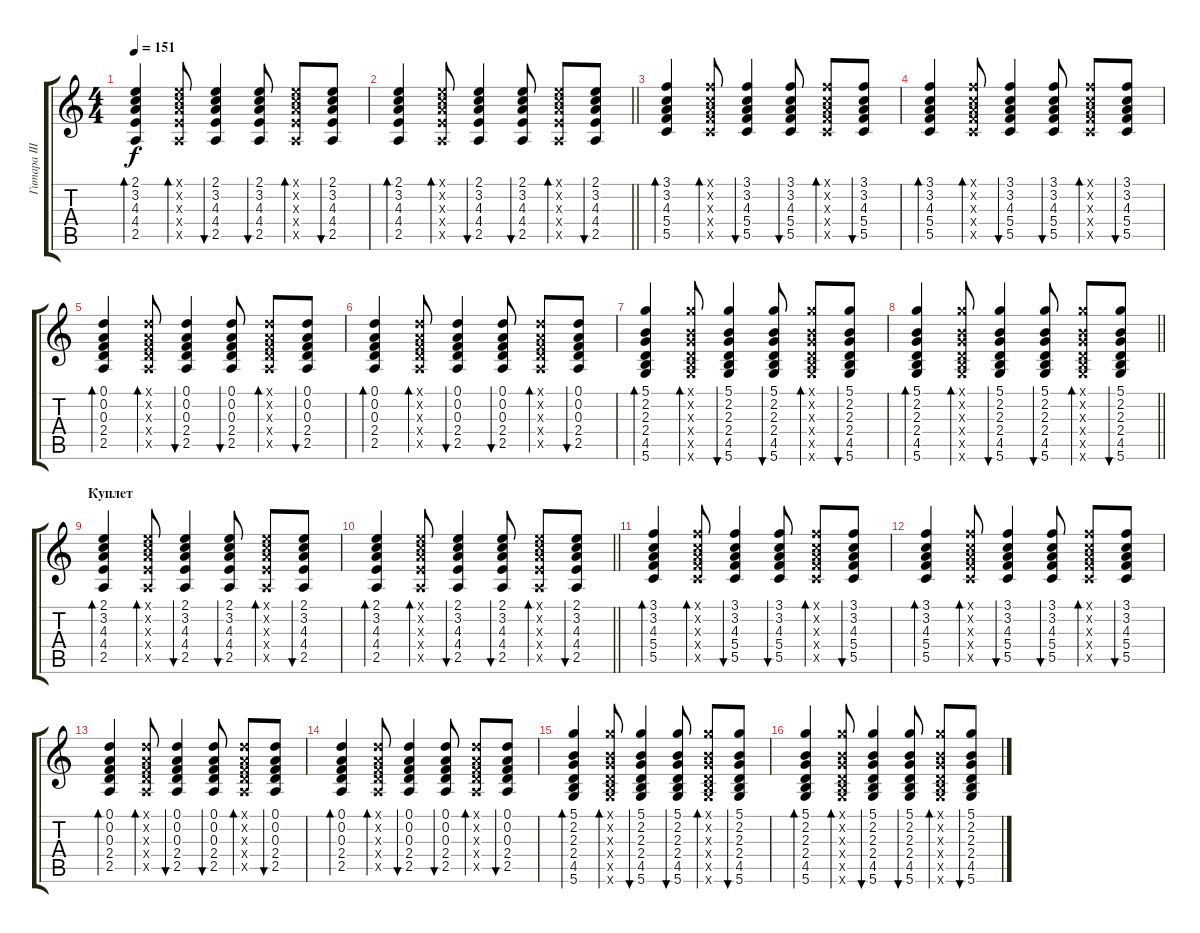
\track ("Гитара III п" "Гитара III") {instrument acousticguitarsteel}
\staff {score tabs}
\tuning (D4 A3 F3 C3 G2 D2) {hide}
\ts (4 4)
\tempo 151
\clef g2
\ks c
(2.1 3.2 4.3 4.4 2.5).4{bd 60 dy f} (2.1{x} 3.2{x} 4.3{x} 4.4{x} 2.5{x}).8{bd 60} (2.1 3.2 4.3 4.4 2.5).4{bu 60} (2.1 3.2 4.3 4.4 2.5).8{bu 60} (2.1{x} 3.2{x} 4.3{x} 4.4{x} 2.5{x}).8{bd 60} (2.1 3.2 4.3 4.4 2.5).8{bu 60} |
\barLineRight lightlight
(2.1 3.2 4.3 4.4 2.5).4{bd 60} (2.1{x} 3.2{x} 4.3{x} 4.4{x} 2.5{x}).8{bd 60} (2.1 3.2 4.3 4.4 2.5).4{bu 60} (2.1 3.2 4.3 4.4 2.5).8{bu 60} (2.1{x} 3.2{x} 4.3{x} 4.4{x} 2.5{x}).8{bd 60} (2.1 3.2 4.3 4.4 2.5).8{bu 60} |
(3.1 3.2 4.3 5.4 5.5).4{bd 60} (3.1{x} 3.2{x} 4.3{x} 5.4{x} 5.5{x}).8{bd 60} (3.1 3.2 4.3 5.4 5.5).4{bu 60} (3.1 3.2 4.3 5.4 5.5).8{bu 60} (3.1{x} 3.2{x} 4.3{x} 5.4{x} 5.5{x}).8{bd 60} (3.1 3.2 4.3 5.4 5.5).8{bu 60} |
(3.1 3.2 4.3 5.4 5.5).4{bd 60} (3.1{x} 3.2{x} 4.3{x} 5.4{x} 5.5{x}).8{bd 60} (3.1 3.2 4.3 5.4 5.5).4{bu 60} (3.1 3.2 4.3 5.4 5.5).8{bu 60} (3.1{x} 3.2{x} 4.3{x} 5.4{x} 5.5{x}).8{bd 60} (3.1 3.2 4.3 5.4 5.5).8{bu 60} |
(0.1 0.2 0.3 2.4 2.5).4{bd 60} (0.1{x} 0.2{x} 0.3{x} 2.4{x} 2.5{x}).8{bd 60} (0.1 0.2 0.3 2.4 2.5).4{bu 60} (0.1 0.2 0.3 2.4 2.5).8{bu 60} (0.1{x} 0.2{x} 0.3{x} 2.4{x} 2.5{x}).8{bd 60} (0.1 0.2 0.3 2.4 2.5).8{bu 60} |
(0.1 0.2 0.3 2.4 2.5).4{bd 60} (0.1{x} 0.2{x} 0.3{x} 2.4{x} 2.5{x}).8{bd 60} (0.1 0.2 0.3 2.4 2.5).4{bu 60} (0.1 0.2 0.3 2.4 2.5).8{bu 60} (0.1{x} 0.2{x} 0.3{x} 2.4{x} 2.5{x}).8{bd 60} (0.1 0.2 0.3 2.4 2.5).8{bu 60} |
(5.1 2.2 2.3 2.4 4.5 5.6).4{bd 60} (5.1{x} 2.2{x} 2.3{x} 2.4{x} 4.5{x} 5.6{x}).8{bd 60} (5.1 2.2 2.3 2.4 4.5 5.6).4{bu 60} (5.1 2.2 2.3 2.4 4.5 5.6).8{bu 60} (5.1{x} 2.2{x} 2.3{x} 2.4{x} 4.5{x} 5.6{x}).8{bd 60} (5.1 2.2 2.3 2.4 4.5 5.6).8{bu 60} |
\barLineRight lightlight
(5.1 2.2 2.3 2.4 4.5 5.6).4{bd 60} (5.1{x} 2.2{x} 2.3{x} 2.4{x} 4.5{x} 5.6{x}).8{bd 60} (5.1 2.2 2.3 2.4 4.5 5.6).4{bu 60} (5.1 2.2 2.3 2.4 4.5 5.6).8{bu 60} (5.1{x} 2.2{x} 2.3{x} 2.4{x} 4.5{x} 5.6{x}).8{bd 60} (5.1 2.2 2.3 2.4 4.5 5.6).8{bu 60} |
\section ("" "Куплет")
(2.1 3.2 4.3 4.4 2.5).4{bd 60} (2.1{x} 3.2{x} 4.3{x} 4.4{x} 2.5{x}).8{bd 60} (2.1 3.2 4.3 4.4 2.5).4{bu 60} (2.1 3.2 4.3 4.4 2.5).8{bu 60} (2.1{x} 3.2{x} 4.3{x} 4.4{x} 2.5{x}).8{bd 60} (2.1 3.2 4.3 4.4 2.5).8{bu 60} |
\barLineRight lightlight
(2.1 3.2 4.3 4.4 2.5).4{bd 60} (2.1{x} 3.2{x} 4.3{x} 4.4{x} 2.5{x}).8{bd 60} (2.1 3.2 4.3 4.4 2.5).4{bu 60} (2.1 3.2 4.3 4.4 2.5).8{bu 60} (2.1{x} 3.2{x} 4.3{x} 4.4{x} 2.5{x}).8{bd 60} (2.1 3.2 4.3 4.4 2.5).8{bu 60} |
(3.1 3.2 4.3 5.4 5.5).4{bd 60} (3.1{x} 3.2{x} 4.3{x} 5.4{x} 5.5{x}).8{bd 60} (3.1 3.2 4.3 5.4 5.5).4{bu 60} (3.1 3.2 4.3 5.4 5.5).8{bu 60} (3.1{x} 3.2{x} 4.3{x} 5.4{x} 5.5{x}).8{bd 60} (3.1 3.2 4.3 5.4 5.5).8{bu 60} |
(3.1 3.2 4.3 5.4 5.5).4{bd 60} (3.1{x} 3.2{x} 4.3{x} 5.4{x} 5.5{x}).8{bd 60} (3.1 3.2 4.3 5.4 5.5).4{bu 60} (3.1 3.2 4.3 5.4 5.5).8{bu 60} (3.1{x} 3.2{x} 4.3{x} 5.4{x} 5.5{x}).8{bd 60} (3.1 3.2 4.3 5.4 5.5).8{bu 60} |
(0.1 0.2 0.3 2.4 2.5).4{bd 60} (0.1{x} 0.2{x} 0.3{x} 2.4{x} 2.5{x}).8{bd 60} (0.1 0.2 0.3 2.4 2.5).4{bu 60} (0.1 0.2 0.3 2.4 2.5).8{bu 60} (0.1{x} 0.2{x} 0.3{x} 2.4{x} 2.5{x}).8{bd 60} (0.1 0.2 0.3 2.4 2.5).8{bu 60} |
(0.1 0.2 0.3 2.4 2.5).4{bd 60} (0.1{x} 0.2{x} 0.3{x} 2.4{x} 2.5{x}).8{bd 60} (0.1 0.2 0.3 2.4 2.5).4{bu 60} (0.1 0.2 0.3 2.4 2.5).8{bu 60} (0.1{x} 0.2{x} 0.3{x} 2.4{x} 2.5{x}).8{bd 60} (0.1 0.2 0.3 2.4 2.5).8{bu 60} |
(5.1 2.2 2.3 2.4 4.5 5.6).4{bd 60} (5.1{x} 2.2{x} 2.3{x} 2.4{x} 4.5{x} 5.6{x}).8{bd 60} (5.1 2.2 2.3 2.4 4.5 5.6).4{bu 60} (5.1 2.2 2.3 2.4 4.5 5.6).8{bu 60} (5.1{x} 2.2{x} 2.3{x} 2.4{x} 4.5{x} 5.6{x}).8{bd 60} (5.1 2.2 2.3 2.4 4.5 5.6).8{bu 60} |
(5.1 2.2 2.3 2.4 4.5 5.6).4{bd 60} (5.1{x} 2.2{x} 2.3{x} 2.4{x} 4.5{x} 5.6{x}).8{bd 60} (5.1 2.2 2.3 2.4 4.5 5.6).4{bu 60} (5.1 2.2 2.3 2.4 4.5 5.6).8{bu 60} (5.1{x} 2.2{x} 2.3{x} 2.4{x} 4.5{x} 5.6{x}).8{bd 60} (5.1 2.2 2.3 2.4 4.5 5.6).8{bu 60}
